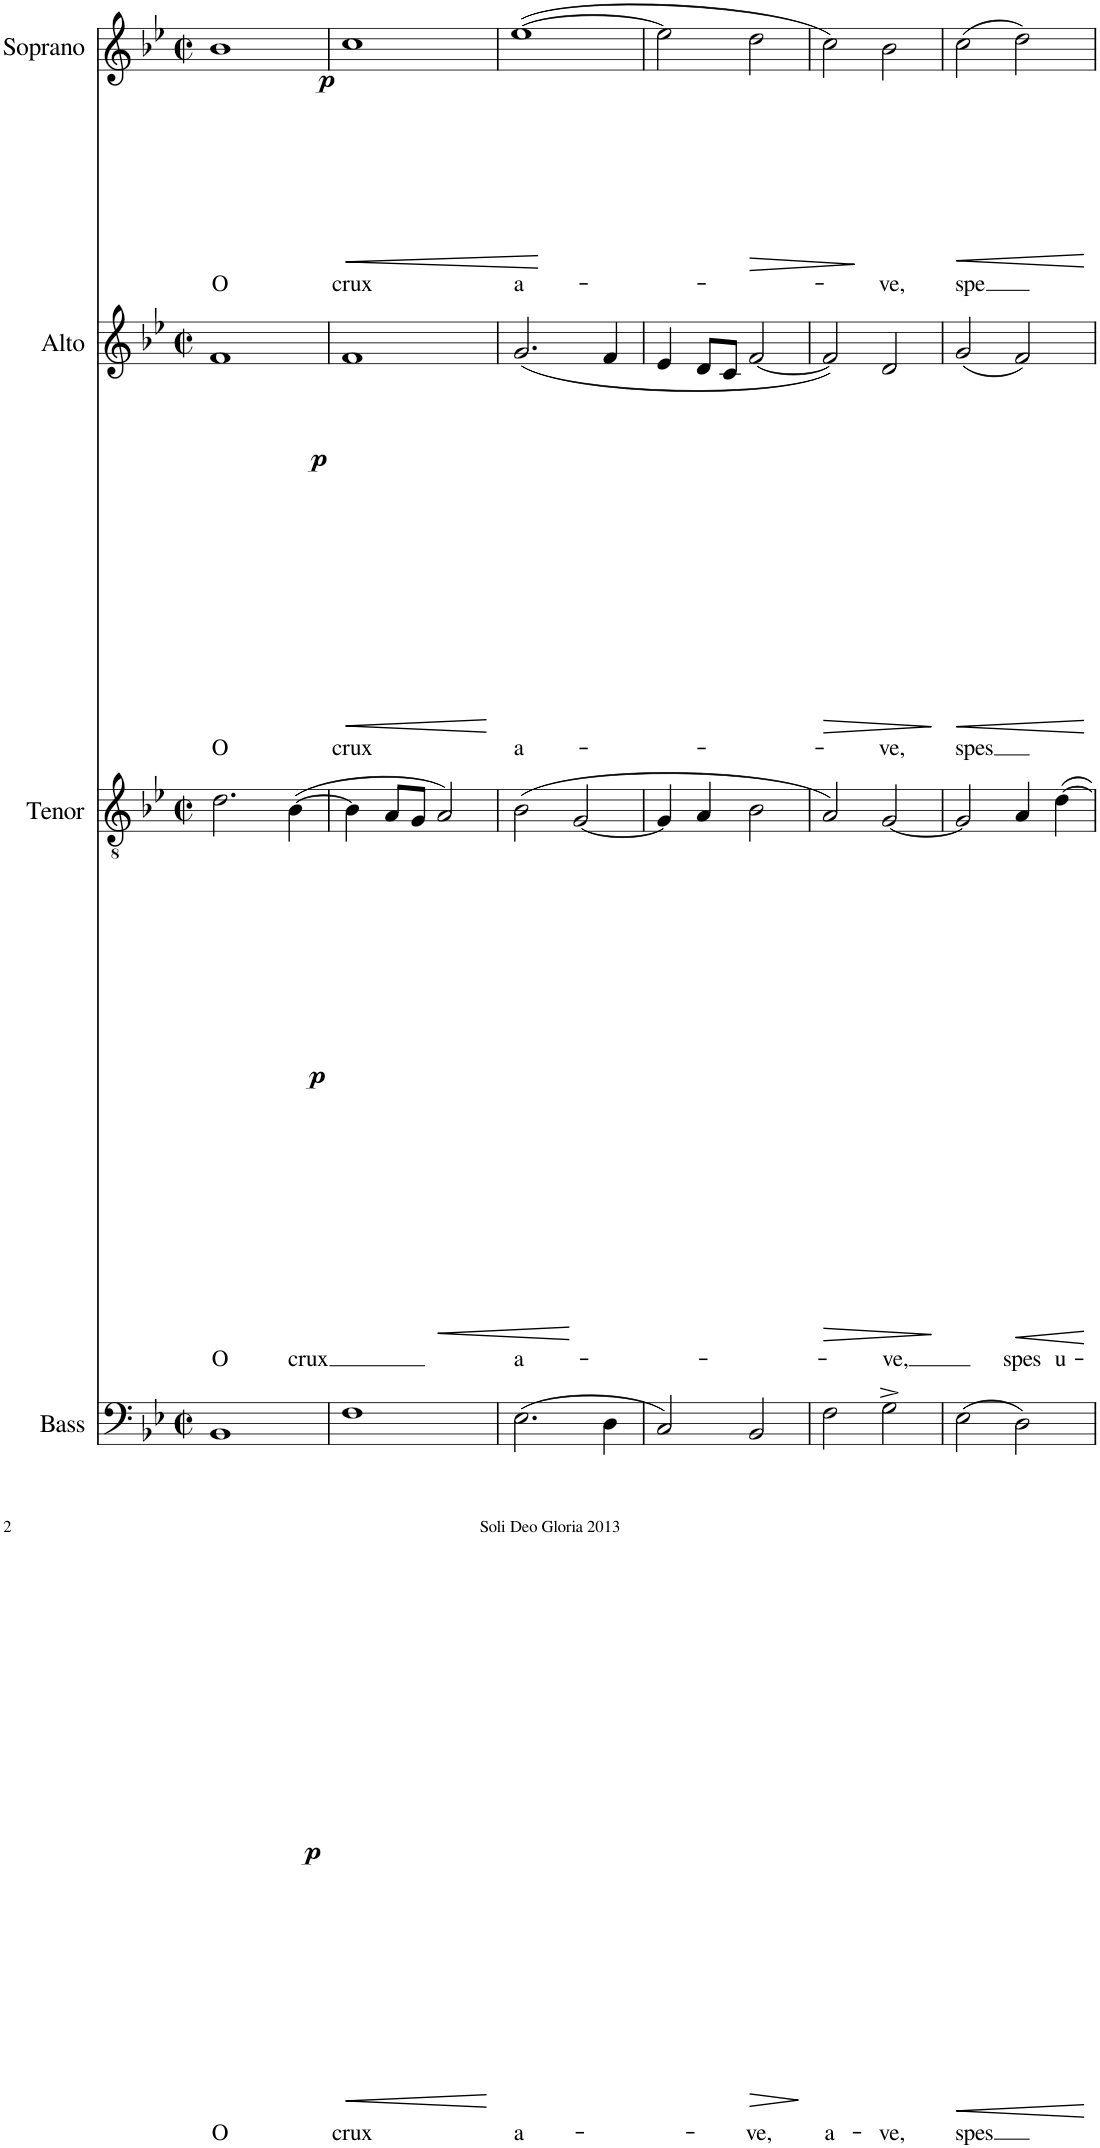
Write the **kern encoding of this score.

**kern	**text	**dynam	**kern	**text	**dynam	**kern	**text	**dynam	**kern	**text	**dynam
*part4	*part4	*part4	*part3	*part3	*part3	*part2	*part2	*part2	*part1	*part1	*part1
*staff4	*staff4	*staff4	*staff3	*staff3	*staff3	*staff2	*staff2	*staff2	*staff1	*staff1	*staff1
*I"Bass	*	*	*I"Tenor	*	*	*I"Alto	*	*	*I"Soprano	*	*
*I'B.	*	*	*I'T.	*	*	*I'A.	*	*	*I'S.	*	*
*clefF4	*	*	*clefGv2	*	*	*clefG2	*	*	*clefG2	*	*
*k[b-e-]	*	*	*k[b-e-]	*	*	*k[b-e-]	*	*	*k[b-e-]	*	*
*M4/4	*	*	*M4/4	*	*	*M4/4	*	*	*M4/4	*	*
*met(c|)	*	*	*met(c|)	*	*	*met(c|)	*	*	*met(c|)	*	*
=1	=1	=1	=1	=1	=1	=1	=1	=1	=1	=1	=1
!	!LO:LY:b	!LO:DY:b	!	!LO:LY:b	!LO:DY:b	!	!LO:LY:b	!LO:DY:b	!	!LO:LY:b	!LO:DY:b
1BB-	O	p	2.d\	O	p	1f	O	p	1b-	O	p
!	!	!	!	!LO:LY:b	!	!	!	!	!	!	!
.	.	.	([4B-\	crux	.	.	.	.	.	.	.
=2	=2	=2	=2	=2	=2	=2	=2	=2	=2	=2	=2
!	!LO:LY:b	!LO:HP:b	!	!	!	!	!LO:LY:b	!LO:HP:b	!	!LO:LY:b	!LO:HP:b
1F	crux	<	4B-\]	.	.	1f	crux	<	1cc	crux	<
.	.	.	8A/L	.	.	.	.	.	.	.	.
.	.	.	8G/J	.	.	.	.	.	.	.	.
!	!	!	!	!	!LO:HP:b	!	!	!	!	!	!
.	.	.	2A/)	.	<	.	.	.	.	.	.
.	.	[	.	.	[	.	.	[	.	.	[
=3	=3	=3	=3	=3	=3	=3	=3	=3	=3	=3	=3
!	!LO:LY:b	!	!	!LO:LY:b	!	!	!LO:LY:b	!	!	!LO:LY:b	!
(2.E-\	a-	.	(2B-\	a-	.	(2.g/	a-	.	([1ee-	a-	.
.	.	.	[2G/	.	.	.	.	.	.	.	.
4D\	.	.	.	.	.	4f/	.	.	.	.	.
=4	=4	=4	=4	=4	=4	=4	=4	=4	=4	=4	=4
2C/)	.	.	4G/]	.	.	4e-/	.	.	2ee-\]	.	.
.	.	.	4A/	.	.	8d/L	.	.	.	.	.
.	.	.	.	.	.	8c/J	.	.	.	.	.
!	!LO:LY:b	!LO:HP:b	!	!	!	!	!	!	!	!	!LO:HP:b
2BB-/	-ve,	>	2B-\	.	.	[2f/	.	.	2dd\	.	>
.	.	]	.	.	.	.	.	.	.	.	]
=5	=5	=5	=5	=5	=5	=5	=5	=5	=5	=5	=5
!	!LO:LY:b	!	!	!	!LO:HP:b	!	!	!LO:HP:b	!	!	!
2F\	a-	.	2A/)	.	>	2f/])	.	>	2cc\)	.	.
!	!LO:LY:b	!	!	!LO:LY:b	!	!	!LO:LY:b	!	!	!LO:LY:b	!
2G^\	-ve,	.	[2G/	-ve,	.	2d/	-ve,	.	2b-\	-ve,	.
.	.	.	.	.	]	.	.	]	.	.	.
=6	=6	=6	=6	=6	=6	=6	=6	=6	=6	=6	=6
!	!LO:LY:b	!LO:HP:b	!	!	!	!	!LO:LY:b	!LO:HP:b	!	!LO:LY:b	!LO:HP:b
(2E-\	spes	<	2G/]	.	.	(2g/	spes	<	(2cc\	spe	<
!	!	!	!	!LO:LY:b	!LO:HP:b	!	!	!	!	!	!
2D\)	.	.	4A/	spes	<	2f/)	.	.	2dd\)	.	.
!	!	!	!	!LO:LY:b	!	!	!	!	!	!	!
.	.	.	[4d\	u-	.	.	.	.	.	.	.
.	.	[	.	.	[	.	.	[	.	.	[
=	=	=	=	=	=	=	=	=	=	=	=
*-	*-	*-	*-	*-	*-	*-	*-	*-	*-	*-	*-
